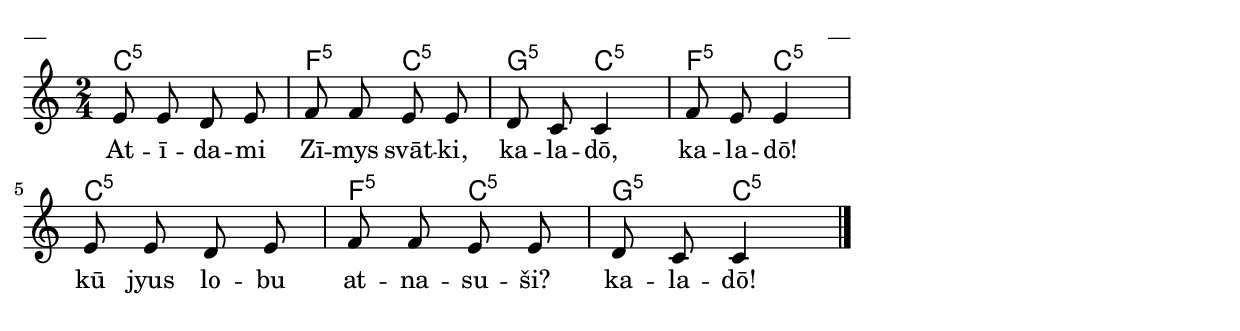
\version "2.13.16"
%\header {
%    title = "Atīdami Zīmys svātki"
%}
\paper {
line-width = 14\cm
left-margin = 0.4\cm
between-system-padding = 0.1\cm
between-system-space = 0.1\cm
}
\layout {
indent = #0
ragged-last = ##f
}

chordsA = \chordmode {
\time 2/4
c2:5 | f4:5 c4:5 | g4:5 c4:5 | f4:5 c4:5 | 
c2:5 | f4:5 c4:5 | g4:5 c4:5 |  
}


voiceA = \relative c' {
\time 2/4
\clef "treble"
%MS
e8 e d e | f8 f e e | d8 c c4  | 
%ME
f8 e e4 |
e8 e d e | f8 f e e | d8 c c4 
\bar "|."
} 

lyricA = \lyricmode {
At -- ī -- da -- mi Zī -- mys svāt -- ki, ka -- la -- dō, ka -- la -- dō! 
kū jyus lo -- bu at -- na -- su -- ši? ka -- la -- dō!
} 

fullScore = <<
\new ChordNames { 
\set chordChanges = ##t
\chordsA 
}
\new Staff {
<<
\new Voice = "voiceA" { \oneVoice \autoBeamOff \voiceA }
\lyricsto "voiceA" \new Lyrics \lyricA
>>
}
>>

\score {
\fullScore
\header { piece = "__" opus = "__" }
}
\markup { \with-color #(x11-color 'white) \sans \smaller "__" }
\score {
\unfoldRepeats
\fullScore
\midi {
\context { \Staff \remove "Staff_performer" }
\context { \Voice \consists "Staff_performer" }
}
}


